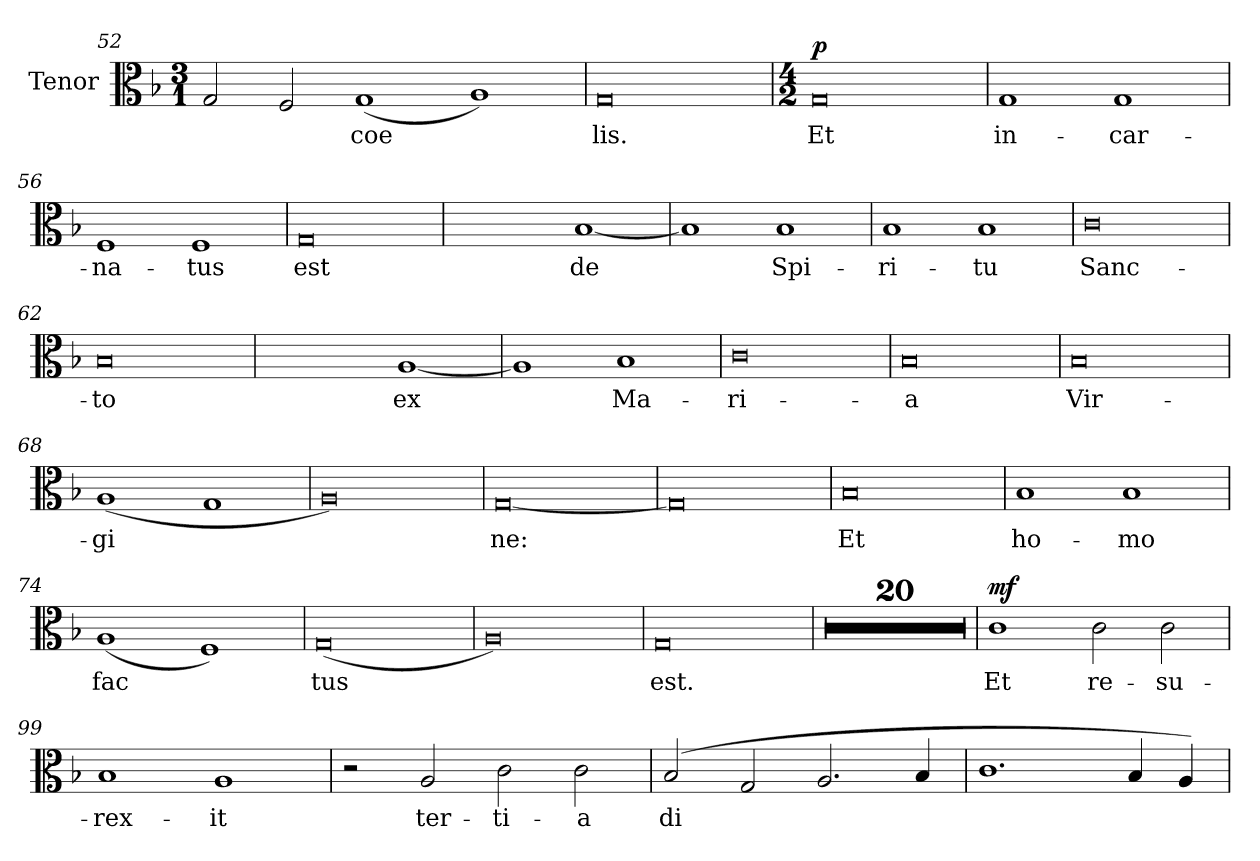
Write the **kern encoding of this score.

**kern	**text	**dynam
*part1	*part1	*part1
*staff1	*staff1	*staff1
*I"Tenor	*	*
*I'T	*	*
!!LO:LB:g=z
*clefC3	*	*
*k[b-]	*	*
*M3/1	*	*
=52	=52	=52
2G/	.	.
2F/	.	.
!	!LO:LY:b	!
(1G	coe	.
1A)	.	.
=53	=53	=53
!	!LO:LY:b	!
0G	lis.	.
!!LO:LB:g=z
=54	=54	=54
*M4/2	*	*
!	!LO:LY:b	!LO:DY:b
0G	Et	p
=55	=55	=55
!	!LO:LY:b	!
1G	in-	.
!	!LO:LY:b	!
1G	car-	.
=56	=56	=56
!	!LO:LY:b	!
1F	na-	.
!	!LO:LY:b	!
1F	tus	.
=57	=57	=57
!	!LO:LY:b	!
0G	est	.
=58	=58	=58
2ryy	.	.
2ryy	.	.
!	!LO:LY:b	!
[1B-	de	.
=59	=59	=59
1B-]	.	.
!	!LO:LY:b	!
1B-	Spi-	.
!!LO:LB:g=z
=60	=60	=60
!	!LO:LY:b	!
1B-	ri-	.
!	!LO:LY:b	!
1B-	tu	.
=61	=61	=61
!	!LO:LY:b	!
0c	Sanc-	.
!!LO:PB:g=z
=62	=62	=62
!	!LO:LY:b	!
0B-	to	.
=63	=63	=63
2ryy	.	.
2ryy	.	.
!	!LO:LY:b	!
[1A	ex	.
=64	=64	=64
1A]	.	.
!	!LO:LY:b	!
1B-	Ma-	.
=65	=65	=65
!	!LO:LY:b	!
0c	ri-	.
=66	=66	=66
!	!LO:LY:b	!
0B-	a	.
=67	=67	=67
!	!LO:LY:b	!
0B-	Vir-	.
=68	=68	=68
!	!LO:LY:b	!
(1A	gi	.
1G	.	.
!!LO:LB:g=z
=69	=69	=69
0A)	.	.
!!LO:LB:g=z
=70	=70	=70
!	!LO:LY:b	!
[0G	ne:	.
=71	=71	=71
0G>]	.	.
=72	=72	=72
!	!LO:LY:b	!
0B-	Et	.
=73	=73	=73
!	!LO:LY:b	!
1B-	ho-	.
!	!LO:LY:b	!
1B-	mo	.
=74	=74	=74
!	!LO:LY:b	!
(1A	fac	.
1F)	.	.
=75	=75	=75
!	!LO:LY:b	!
(0G	tus	.
=76	=76	=76
0A)	.	.
!!LO:LB:g=z
=77	=77	=77
!	!LO:LY:b	!
0G	est.	.
!!LO:LB:g=z
=78	=78	=78
0r	.	.
=79	=79	=79
0r	.	.
=80	=80	=80
0r	.	.
=81	=81	=81
0r	.	.
=82	=82	=82
0r	.	.
=83	=83	=83
0r	.	.
=84	=84	=84
0r	.	.
=85	=85	=85
0r	.	.
!!LO:LB:g=z
=86	=86	=86
0r	.	.
=87	=87	=87
0r	.	.
=88	=88	=88
0r	.	.
=89	=89	=89
0r	.	.
=90	=90	=90
0r	.	.
=91	=91	=91
0r	.	.
!!LO:LB:g=z
=92	=92	=92
0r	.	.
=93	=93	=93
0r	.	.
=94	=94	=94
0r	.	.
=95	=95	=95
0r	.	.
=96	=96	=96
0r	.	.
=97	=97	=97
0r	.	.
=98	=98	=98
!	!LO:LY:b	!LO:DY:b
1c	Et	mf
!	!LO:LY:b	!
2c\	re-	.
!	!LO:LY:b	!
2c\	su-	.
!!LO:LB:g=z
=99	=99	=99
!	!LO:LY:b	!
1B-	rex-	.
!	!LO:LY:b	!
1A	it	.
=100	=100	=100
2r	.	.
!	!LO:LY:b	!
2A/	ter-	.
!	!LO:LY:b	!
2c\	ti-	.
!	!LO:LY:b	!
2c\	a	.
=101	=101	=101
!	!LO:LY:b	!
(2B-/	di	.
2G/	.	.
2.A/	.	.
4B-/	.	.
=102	=102	=102
1.c	.	.
4B-/	.	.
4A/)	.	.
=	=	=
*-	*-	*-
